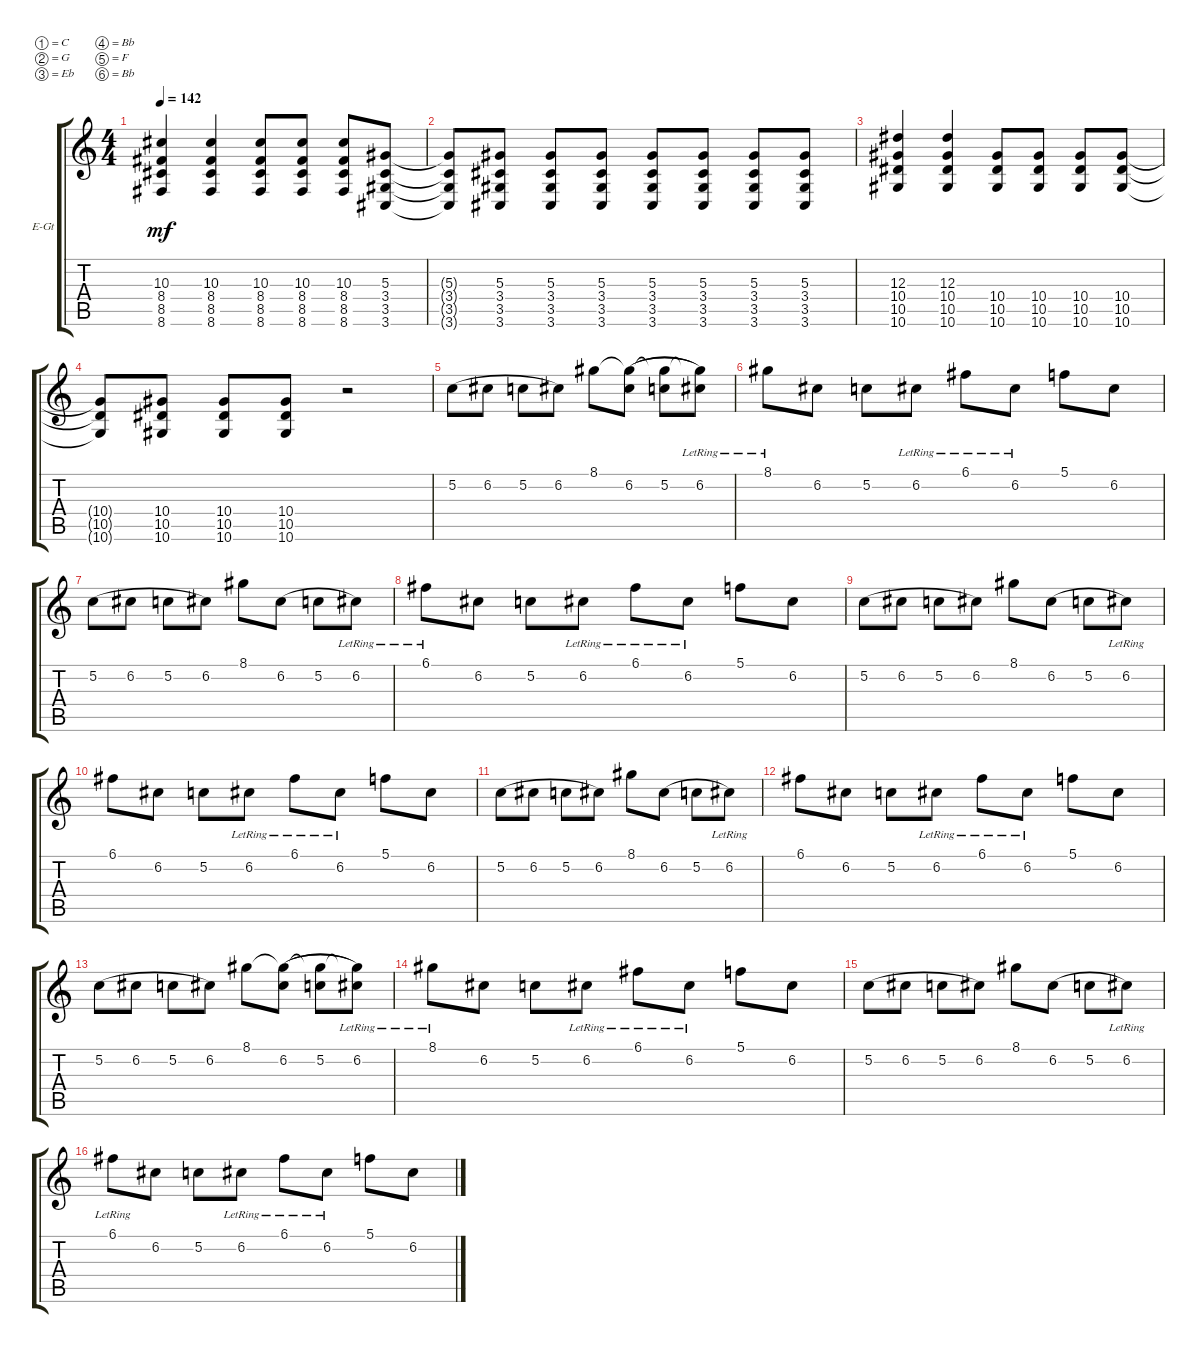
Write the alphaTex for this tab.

\defaultSystemsLayout 4
\bracketExtendMode groupsimilarinstruments
\firstSystemTrackNameOrientation horizontal
\otherSystemsTrackNameOrientation horizontal
\track ("Guitar 2" "E-Gt") {instrument distortionguitar}
\staff {score tabs}
\tuning (C4 G3 Eb3 Bb2 F2 Bb1)
\ts (4 4)
\tempo 142
\clef g2
\scale
0.333333
\ks c
(8.4 8.5 8.6 10.3).4{dy mf} (8.6 8.5 8.4 10.3).4 (8.4 8.5 8.6 10.3).8 (8.6 8.5 8.4 10.3).8 (8.4 8.5 8.6 10.3).8 (3.6 3.5 3.4 5.3).8 |
\scale
0.333333 (3.4{t} 3.5{t} 3.6{t} 5.3{t}).8 (3.4 3.5 3.6 5.3).8 (3.6 3.5 3.4 5.3).8 (3.6 3.5 3.4 5.3).8 (3.6 3.5 3.4 5.3).8 (3.6 3.5 3.4 5.3).8 (3.6 3.5 3.4 5.3).8 (3.6 3.5 3.4 5.3).8 |
\scale
0.333333 (10.4 10.5 10.6 12.3).4 (10.6 10.5 10.4 12.3).4 (10.4 10.5 10.6).8 (10.4 10.5 10.6).8 (10.4 10.5 10.6).8 (10.4 10.5 10.6).8 |
\scale
0.333333 (10.5{t} 10.6{t} 10.4{t}).8 (10.4 10.5 10.6).8 (10.4 10.5 10.6).8 (10.4 10.5 10.6).8 r.2 |
\scale
0.333333 5.2.8{legatoorigin} 6.2.8{legatoorigin} 5.2.8{legatoorigin} 6.2.8 8.1.8 (6.2 8.1{t}).8{legatoorigin} (5.2 8.1{t}).8{legatoorigin} (6.2{lr} 8.1{t}).8 |
\scale
0.333333 8.1{lr}.8 6.2.8 5.2.8 6.2{lr}.8 6.1{lr}.8 6.2{lr}.8 5.1.8 6.2.8 |
\scale
0.333333 5.2.8{legatoorigin} 6.2.8{legatoorigin} 5.2.8{legatoorigin} 6.2.8 8.1.8 6.2.8{legatoorigin} 5.2.8{legatoorigin} 6.2{lr}.8 |
\scale
0.333333 6.1{lr}.8 6.2.8 5.2.8 6.2{lr}.8 6.1{lr}.8 6.2{lr}.8 5.1.8 6.2.8 |
\scale
0.333333 5.2.8{legatoorigin} 6.2.8{legatoorigin} 5.2.8{legatoorigin} 6.2.8 8.1.8 6.2.8{legatoorigin} 5.2.8{legatoorigin} 6.2{lr}.8 |
\scale
0.333333 6.1.8 6.2.8 5.2.8 6.2{lr}.8 6.1{lr}.8 6.2{lr}.8 5.1.8 6.2.8 |
\scale
0.333333 5.2.8{legatoorigin} 6.2.8{legatoorigin} 5.2.8{legatoorigin} 6.2.8 8.1.8 6.2.8{legatoorigin} 5.2.8{legatoorigin} 6.2{lr}.8 |
\scale
0.333333 6.1.8 6.2.8 5.2.8 6.2{lr}.8 6.1{lr}.8 6.2{lr}.8 5.1.8 6.2.8 |
\scale
0.333333 5.2.8{legatoorigin} 6.2.8{legatoorigin} 5.2.8{legatoorigin} 6.2.8 8.1.8 (6.2 8.1{t}).8{legatoorigin} (5.2 8.1{t}).8{legatoorigin} (6.2{lr} 8.1{t}).8 |
\scale
0.333333 8.1{lr}.8 6.2.8 5.2.8 6.2{lr}.8 6.1{lr}.8 6.2{lr}.8 5.1.8 6.2.8 |
\scale
0.333333 5.2.8{legatoorigin} 6.2.8{legatoorigin} 5.2.8{legatoorigin} 6.2.8 8.1.8 6.2.8{legatoorigin} 5.2.8{legatoorigin} 6.2{lr}.8 |
\scale
0.333333 6.1{lr}.8 6.2.8 5.2.8 6.2{lr}.8 6.1{lr}.8 6.2{lr}.8 5.1.8 6.2.8
